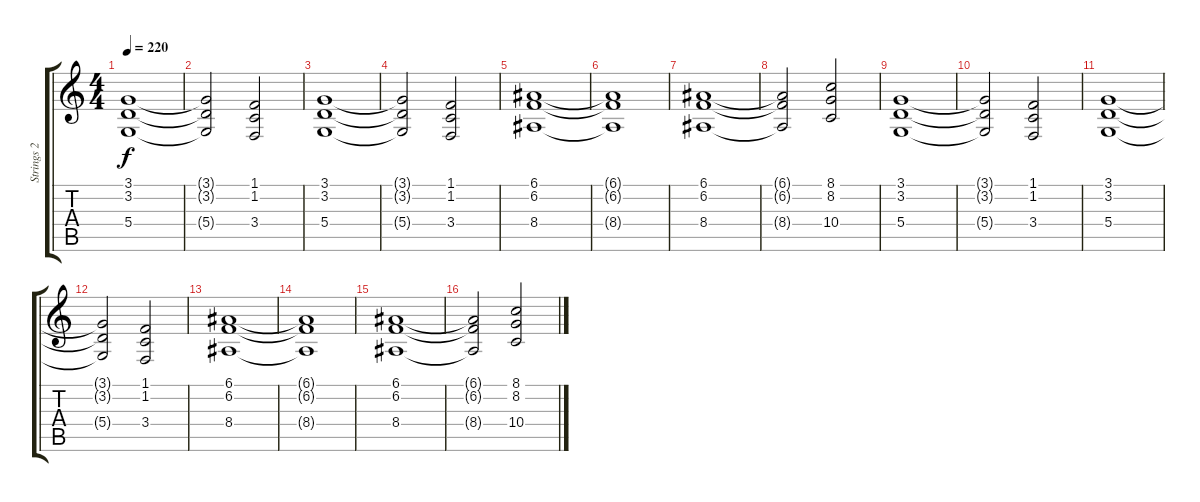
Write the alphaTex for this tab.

\track ("Strings 2" "Strings 2") {instrument stringensemble2}
\staff {score tabs}
\tuning (E4 B3 G3 D3 A2 E2) {hide}
\ts (4 4)
\tempo 220
\clef g2
\ks c
(3.1 3.2 5.4).1{dy f} |
(3.1{t} 3.2{t} 5.4{t}).2 (1.1 1.2 3.4).2 |
(3.1 3.2 5.4).1 |
(3.1{t} 3.2{t} 5.4{t}).2 (1.1 1.2 3.4).2 |
(6.1 6.2 8.4).1 |
(6.1{t} 6.2{t} 8.4{t}).1 |
(6.1 6.2 8.4).1 |
(6.1{t} 6.2{t} 8.4{t}).2 (8.1 8.2 10.4).2 |
(3.1 3.2 5.4).1 |
(3.1{t} 3.2{t} 5.4{t}).2 (1.1 1.2 3.4).2 |
(3.1 3.2 5.4).1 |
(3.1{t} 3.2{t} 5.4{t}).2 (1.1 1.2 3.4).2 |
(6.1 6.2 8.4).1 |
(6.1{t} 6.2{t} 8.4{t}).1 |
(6.1 6.2 8.4).1 |
(6.1{t} 6.2{t} 8.4{t}).2 (8.1 8.2 10.4).2
